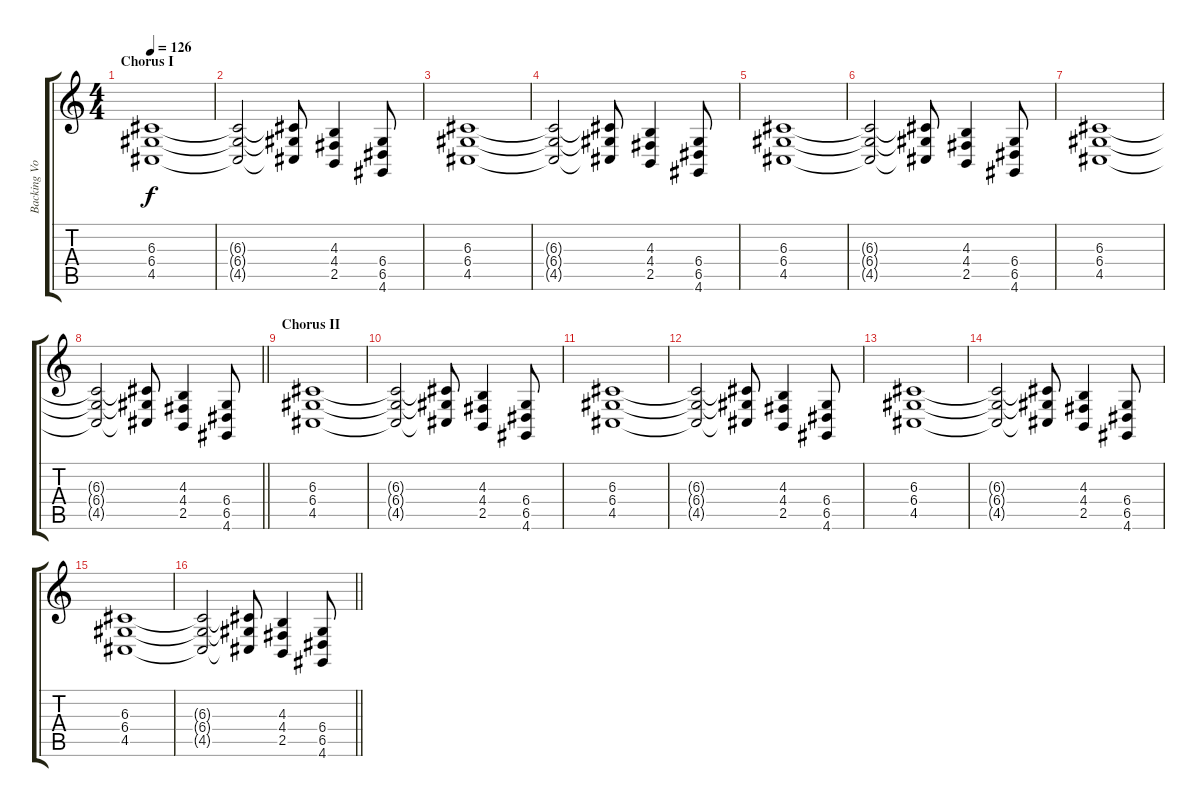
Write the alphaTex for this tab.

\track ("Backing Vocal" "Backing Vo") {instrument choiraahs}
\staff {score tabs}
\tuning (E4 B3 G3 D3 A2 E2) {hide}
\ts (4 4)
\section ("" "Chorus I")
\tempo 126
\clef g2
\ks c
(6.3 6.4 4.5).1{dy f} |
(6.3{t} 6.4{t} 4.5{t}).2 (6.3{t} 6.4{t} 4.5{t}).8 (4.3 4.4 2.5).4 (6.4 6.5 4.6).8 |
(6.3 6.4 4.5).1 |
(6.3{t} 6.4{t} 4.5{t}).2 (6.3{t} 6.4{t} 4.5{t}).8 (4.3 4.4 2.5).4 (6.4 6.5 4.6).8 |
(6.3 6.4 4.5).1 |
(6.3{t} 6.4{t} 4.5{t}).2 (6.3{t} 6.4{t} 4.5{t}).8 (4.3 4.4 2.5).4 (6.4 6.5 4.6).8 |
(6.3 6.4 4.5).1 |
\barLineRight lightlight
(6.3{t} 6.4{t} 4.5{t}).2 (6.3{t} 6.4{t} 4.5{t}).8 (4.3 4.4 2.5).4 (6.4 6.5 4.6).8 |
\section ("" "Chorus II")
(6.3 6.4 4.5).1 |
(6.3{t} 6.4{t} 4.5{t}).2 (6.3{t} 6.4{t} 4.5{t}).8 (4.3 4.4 2.5).4 (6.4 6.5 4.6).8 |
(6.3 6.4 4.5).1 |
(6.3{t} 6.4{t} 4.5{t}).2 (6.3{t} 6.4{t} 4.5{t}).8 (4.3 4.4 2.5).4 (6.4 6.5 4.6).8 |
(6.3 6.4 4.5).1 |
(6.3{t} 6.4{t} 4.5{t}).2 (6.3{t} 6.4{t} 4.5{t}).8 (4.3 4.4 2.5).4 (6.4 6.5 4.6).8 |
(6.3 6.4 4.5).1 |
\barLineRight lightlight
(6.3{t} 6.4{t} 4.5{t}).2 (6.3{t} 6.4{t} 4.5{t}).8 (4.3 4.4 2.5).4 (6.4 6.5 4.6).8
